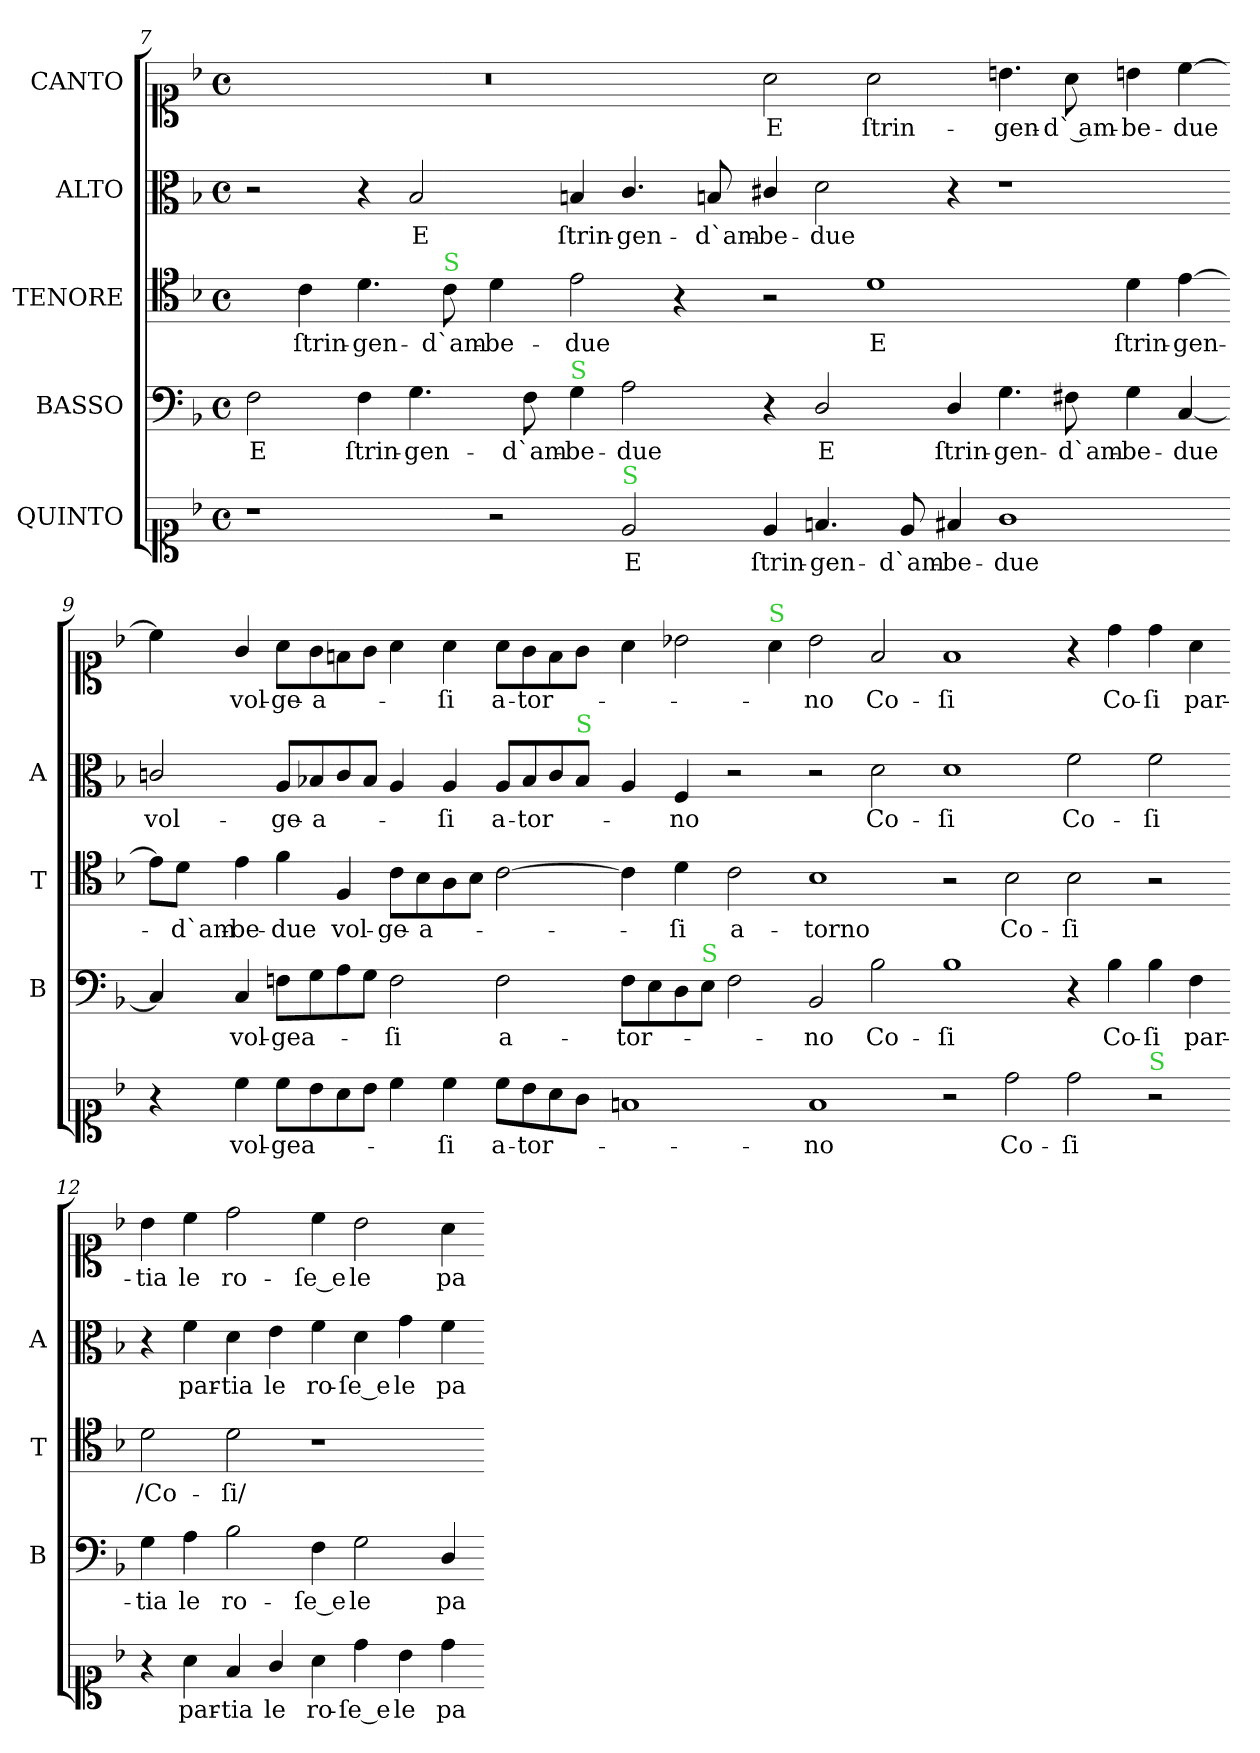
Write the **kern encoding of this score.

**kern	**text	**kern	**text	**kern	**text	**kern	**text	**kern	**text
*part5	*part5	*part4	*part4	*part3	*part3	*part2	*part2	*part1	*part1
*staff5	*staff5	*staff4	*staff4	*staff3	*staff3	*staff2	*staff2	*staff1	*staff1
*I"QUINTO	*	*I"BASSO	*	*I"TENORE	*	*I"ALTO	*	*I"CANTO	*
*	*	*I'B	*	*I'T	*	*I'A	*	*	*
*clefC1	*	*clefF4	*	*clefC4	*	*clefC3	*	*clefC1	*
*k[b-]	*	*k[b-]	*	*k[b-]	*	*k[b-]	*	*k[b-]	*
*M2/1	*	*M2/1	*	*M2/1	*	*M2/1	*	*M2/1	*
*met(c)	*	*met(c)	*	*met(c)	*	*met(c)	*	*met(c)	*
=7	=7	=7	=7	=7	=7	=7	=7	=7	=7
1r	.	2F\	E	4ryy	.	2r	.	0r	.
.	.	.	.	4c\	ſtrin-	.	.	.	.
.	.	4F\	ſtrin-	4.d\	-gen-	4r	.	.	.
.	.	4.G\	-gen-	.	.	2B-/	E	.	.
!	!	!	!	!LO:TX:a:color=limegreen:t=S	!	!	!	!	!
.	.	.	.	8c\	-d`am-	.	.	.	.
2r	.	.	.	4d\	-be-	.	.	.	.
.	.	8F\	-d`am-	.	.	.	.	.	.
!	!	!LO:TX:a:color=limegreen:t=S	!	!	!	!	!	!	!
.	.	4G\	-be-	2e\	-due	4Bn/	ſtrin-	.	.
!LO:TX:a:color=limegreen:t=S	!	!	!	!	!	!	!	!	!
2e/	E	2A\	-due	.	.	4.c/	-gen-	.	.
.	.	.	.	4r	.	.	.	.	.
.	.	.	.	.	.	8Bn/	-d`am-	.	.
=8-	=8-	=8-	=8-	=8-	=8-	=8-	=8-	=8-	=8-
4e/	ſtrin-	4r	.	2r	.	4c#X/	-be-	2a\	E
4.fn/	-gen-	2D/	E	.	.	2d\	-due	.	.
.	.	.	.	1d	E	.	.	2a\	ſtrin-
8e/	-d`am-	.	.	.	.	.	.	.	.
4f#X/	-be-	4D/	ſtrin-	.	.	4r	.	.	.
1g	-due	4.G\	-gen-	.	.	1r	.	4.bn\	-gen-
.	.	8F#X\	-d`am-	.	.	.	.	8a\	-d` am-
.	.	4G\	-be-	4d\	ſtrin-	.	.	4bn\	-be-
.	.	[4C/	-due	[4e\	-gen-	.	.	[4cc\	-due
=9-	=9-	=9-	=9-	=9-	=9-	=9-	=9-	=9-	=9-
4r	.	4C/]	.	8e\L]	.	2cn/	vol-	4cc\]	.
.	.	.	.	8d\J	-d`am-	.	.	.	.
4cc\	vol-	4C/	vol-	4e\	-be-	.	.	4g/	vol-
8cc\L	-gea-	8Fn\L	-gea-	4f\	-due	8A/L	-ge-	8a\L	-ge-
8b-\	.	8G\	.	.	.	8B-X/	-a-	8g\	-a-
8a\	.	8A\	.	4F/	vol-	8c/	.	8fn\	.
8b-\J	.	8G\J	.	.	.	8B-/J	.	8g\J	.
4cc\	.	2F\	-ſi	8c\L	-ge-	4A/	.	4a\	.
.	.	.	.	8B-\	-a-	.	.	.	.
4cc\	-ſi	.	.	8A\	.	4A/	-ſi	4a\	ſi
.	.	.	.	8B-\J	.	.	.	.	.
8cc\L	a-	2F\	a-	[2c\	.	8A/L	a-	8a\L	a-
8b-\	-tor-	.	.	.	.	8B-/	-tor-	8g\	-tor-
8a\	.	.	.	.	.	8c/	.	8f\	.
!	!	!	!	!	!	!LO:TX:a:color=limegreen:t=S	!	!	!
8g\J	.	.	.	.	.	8B-/J	.	8g\J	.
=10-	=10-	=10-	=10-	=10-	=10-	=10-	=10-	=10-	=10-
1fn	.	8F\L	-tor-	4c\]	.	4A/	.	4a\	.
.	.	8E\	.	.	.	.	.	.	.
.	.	8D\	.	4d\	-ſi	4F/	-no	2b-X\	.
!	!	!LO:TX:a:color=limegreen:t=S	!	!	!	!	!	!	!
.	.	8E\J	.	.	.	.	.	.	.
.	.	2F\	.	2c\	a-	2r	.	.	.
!	!	!	!	!	!	!	!	!LO:TX:a:color=limegreen:t=S	!
.	.	.	.	.	.	.	.	4a\	.
1f	-no	2BB-/	-no	1B-	-torno	2r	.	2b-\	-no
.	.	2B-\	Co-	.	.	2d\	Co-	2f/	Co-
=11-	=11-	=11-	=11-	=11-	=11-	=11-	=11-	=11-	=11-
2r	.	1B-	-ſi	2r	.	1d	-ſi	1f	-ſi
2dd\	Co-	.	.	2B-\	Co-	.	.	.	.
2dd\	-ſi	4r	.	2B-\	-ſi	2f\	Co-	4r	.
.	.	4B-\	Co-	.	.	.	.	4dd\	Co-
!LO:TX:a:color=limegreen:t=S	!	!	!	!	!	!	!	!	!
2r	.	4B-\	-ſi	2r	.	2f\	-ſi	4dd\	-ſi
.	.	4F\	par-	.	.	.	.	4a\	par-
=12-	=12-	=12-	=12-	=12-	=12-	=12-	=12-	=12-	=12-
4r	.	4G\	-tia	2d\	/Co-	4r	.	4b-\	-tia
4a\	par-	4A\	le	.	.	4f\	par-	4cc\	le
4f/	-tia	2B-\	ro-	2d\	-ſi/	4d\	-tia	2dd\	ro-
4g/	le	.	.	.	.	4e\	le	.	.
4a\	ro-	4F\	-ſe e	1r	.	4f\	ro-	4cc\	-ſe e
4dd\	-ſe e	2G\	le	.	.	4d\	-ſe e	2b-\	le
4b-\	le	.	.	.	.	4g\	le	.	.
4dd\	pa-	4D/	pa-	.	.	4f\	pa-	4a\	pa-
=-	=-	=-	=-	=-	=-	=-	=-	=-	=-
*-	*-	*-	*-	*-	*-	*-	*-	*-	*-
